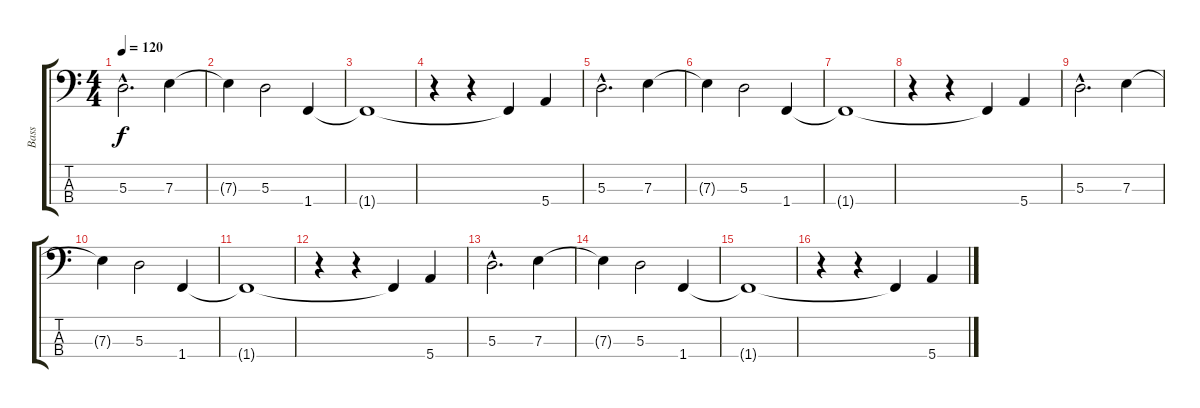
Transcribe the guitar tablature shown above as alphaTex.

\track ("Bass" "Bass") {instrument electricbassfinger}
\staff {score tabs}
\tuning (G2 D2 A1 E1) {hide}
\ts (4 4)
\tempo 120
\clef f4
\ks c
5.3{hac}.2{d dy f} 7.3.4 |
7.3{t}.4 5.3.2 1.4.4 |
1.4{t}.1 |
r.4 r.4 1.4{t}.4 5.4.4 |
5.3{hac}.2{d} 7.3.4 |
7.3{t}.4 5.3.2 1.4.4 |
1.4{t}.1 |
r.4 r.4 1.4{t}.4 5.4.4 |
5.3{hac}.2{d} 7.3.4 |
7.3{t}.4 5.3.2 1.4.4 |
1.4{t}.1 |
r.4 r.4 1.4{t}.4 5.4.4 |
5.3{hac}.2{d} 7.3.4 |
7.3{t}.4 5.3.2 1.4.4 |
1.4{t}.1 |
r.4 r.4 1.4{t}.4 5.4.4
